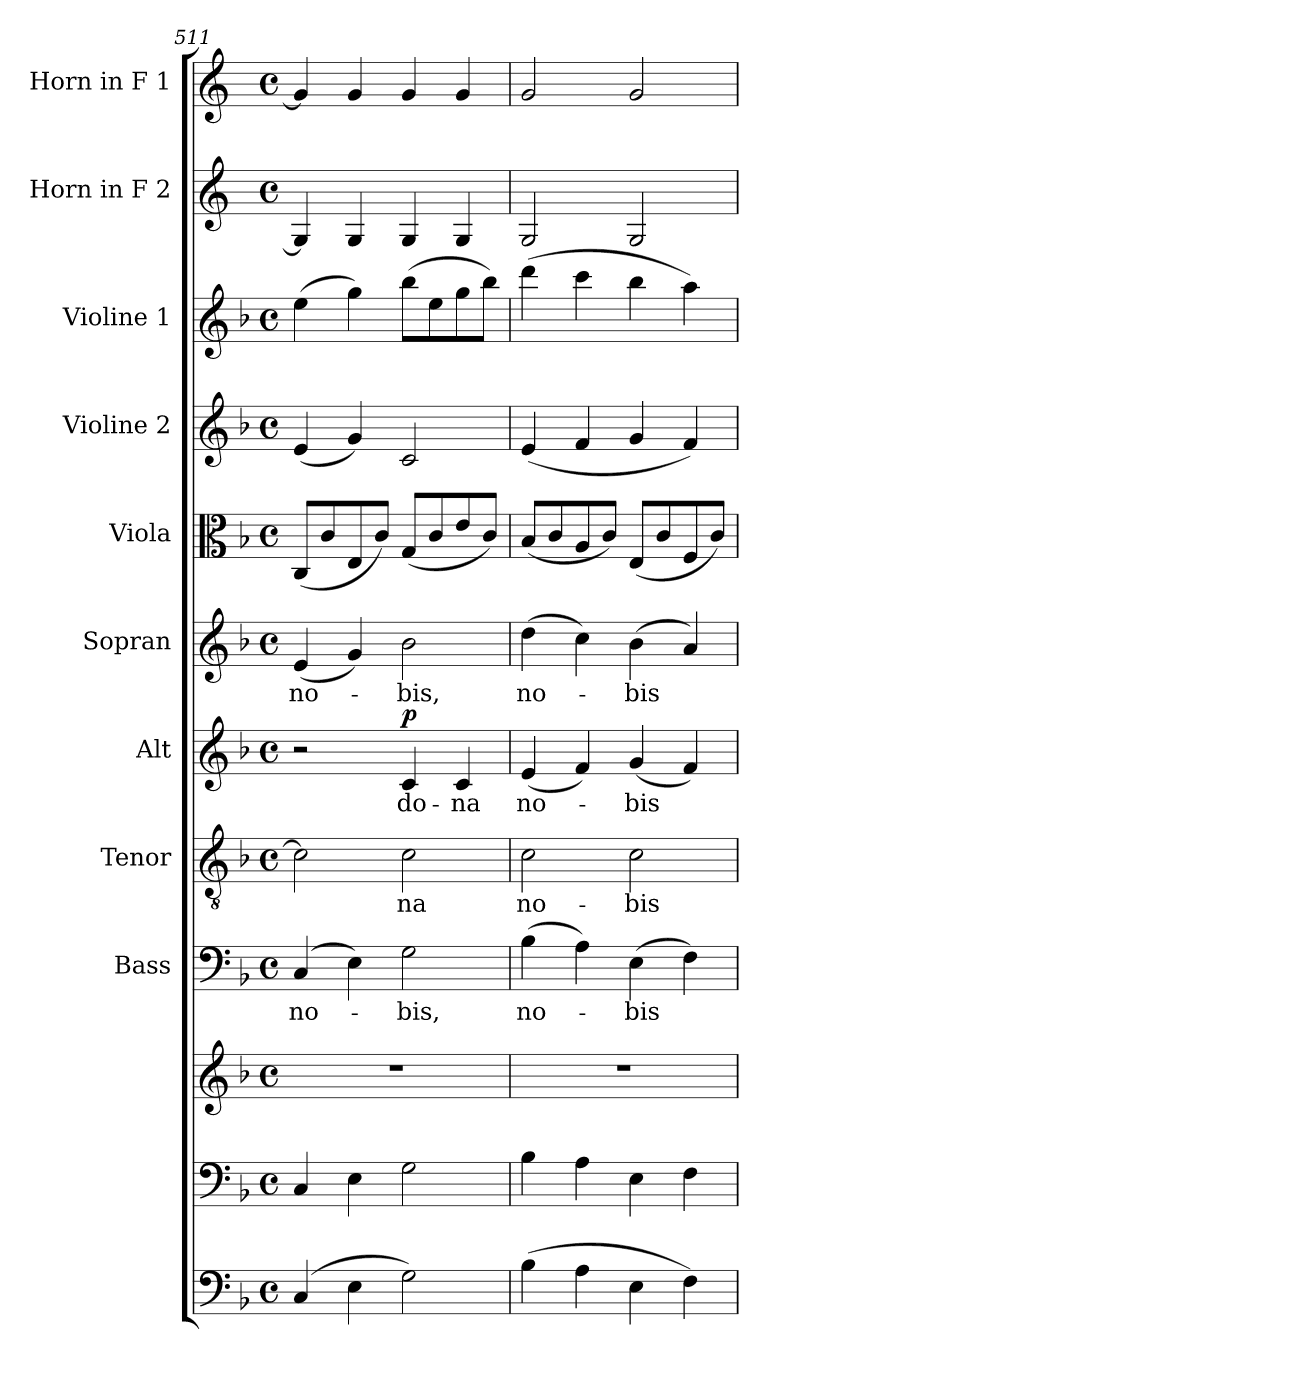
**kern	**kern	**kern	**kern	**text	**kern	**text	**kern	**text	**dynam	**kern	**text	**kern	**kern	**kern	**kern	**kern
*part11	*part10	*part10	*part9	*part9	*part8	*part8	*part7	*part7	*part7	*part6	*part6	*part5	*part4	*part3	*part2	*part1
*staff12	*staff11	*staff10	*staff9	*staff9	*staff8	*staff8	*staff7	*staff7	*staff7	*staff6	*staff6	*staff5	*staff4	*staff3	*staff2	*staff1
*	*	*	*I"Bass	*	*I"Tenor	*	*I"Alt	*	*	*I"Sopran	*	*I"Viola	*I"Violine 2	*I"Violine 1	*I"Horn in F 2	*I"Horn in F 1
*	*	*	*I'B.	*	*I'T.	*	*I'A.	*	*	*I'S.	*	*I'Vla.	*I'Vl. 2	*I'Vl. 1	*	*
!!LO:PB:g=z
*clefF4	*clefF4	*clefG2	*clefF4	*	*clefGv2	*	*clefG2	*	*	*clefG2	*	*clefC3	*clefG2	*clefG2	*clefG2	*clefG2
*ITrd7c12	*	*	*	*	*	*	*	*	*	*	*	*	*	*	*ITrd4c7	*ITrd4c7
*k[b-]	*k[b-]	*k[b-]	*k[b-]	*	*k[b-]	*	*k[b-]	*	*	*k[b-]	*	*k[b-]	*k[b-]	*k[b-]	*k[b-]	*k[b-]
*F:	*F:	*F:	*F:	*	*F:	*	*F:	*	*	*F:	*	*F:	*F:	*F:	*F:	*F:
*M4/4	*M4/4	*M4/4	*M4/4	*	*M4/4	*	*M4/4	*	*	*M4/4	*	*M4/4	*M4/4	*M4/4	*M4/4	*M4/4
*met(c)	*met(c)	*met(c)	*met(c)	*	*met(c)	*	*met(c)	*	*	*met(c)	*	*met(c)	*met(c)	*met(c)	*met(c)	*met(c)
=511	=511	=511	=511	=511	=511	=511	=511	=511	=511	=511	=511	=511	=511	=511	=511	=511
!	!	!	!	!LO:LY:b	!	!	!	!	!	!	!LO:LY:b	!	!	!	!	!
(4CC/	4C/	1r	(4C/	no-	2c\]	.	2r	.	.	(<4e/	no-	(<8C/L	(<4e/	(>4ee\	4C/]	4c/]
.	.	.	.	.	.	.	.	.	.	.	.	8c/	.	.	.	.
4EE\	4E\	.	4E\)	.	.	.	.	.	.	4g/)	.	8E/	4g/)	4gg\)	4C/	4c/
.	.	.	.	.	.	.	.	.	.	.	.	8c/J)	.	.	.	.
!	!	!	!	!LO:LY:b	!	!LO:LY:b	!	!LO:LY:b	!LO:DY:a	!	!LO:LY:b	!	!	!	!	!
2GG\)	2G\	.	2G\	-bis,	2c\	-na	4c/	do-	p	2b-\	-bis,	(<8G/L	2c/	(>8bb-\L	4C/	4c/
.	.	.	.	.	.	.	.	.	.	.	.	8c/	.	8ee\	.	.
!	!	!	!	!	!	!	!	!LO:LY:b	!	!	!	!	!	!	!	!
.	.	.	.	.	.	.	4c/	-na	.	.	.	8e/	.	8gg\	4C/	4c/
.	.	.	.	.	.	.	.	.	.	.	.	8c/J)	.	8bb-\J)	.	.
=512	=512	=512	=512	=512	=512	=512	=512	=512	=512	=512	=512	=512	=512	=512	=512	=512
!	!	!	!	!LO:LY:b	!	!LO:LY:b	!	!LO:LY:b	!	!	!LO:LY:b	!	!	!	!	!
(>4BB-\	4B-\	1r	(>4B-\	no-	2c\	no-	(<4e/	no-	.	(>4dd\	no-	(<8B-/L	(<4e/	(>4ddd\	2C/	2c/
.	.	.	.	.	.	.	.	.	.	.	.	8c/	.	.	.	.
4AA\	4A\	.	4A\)	.	.	.	4f/)	.	.	4cc\)	.	8A/	4f/	4ccc\	.	.
.	.	.	.	.	.	.	.	.	.	.	.	8c/J)	.	.	.	.
!	!	!	!	!LO:LY:b	!	!LO:LY:b	!	!LO:LY:b	!	!	!LO:LY:b	!	!	!	!	!
4EE\	4E\	.	(>4E\	-bis	2c\	-bis	(<4g/	-bis	.	(>4b-\	-bis	(<8E/L	4g/	4bb-\	2C/	2c/
.	.	.	.	.	.	.	.	.	.	.	.	8c/	.	.	.	.
4FF\)	4F\	.	4F\)	.	.	.	4f/)	.	.	4a/)	.	8F/	4f/)	4aa\)	.	.
.	.	.	.	.	.	.	.	.	.	.	.	8c/J)	.	.	.	.
=	=	=	=	=	=	=	=	=	=	=	=	=	=	=	=	=
*-	*-	*-	*-	*-	*-	*-	*-	*-	*-	*-	*-	*-	*-	*-	*-	*-
